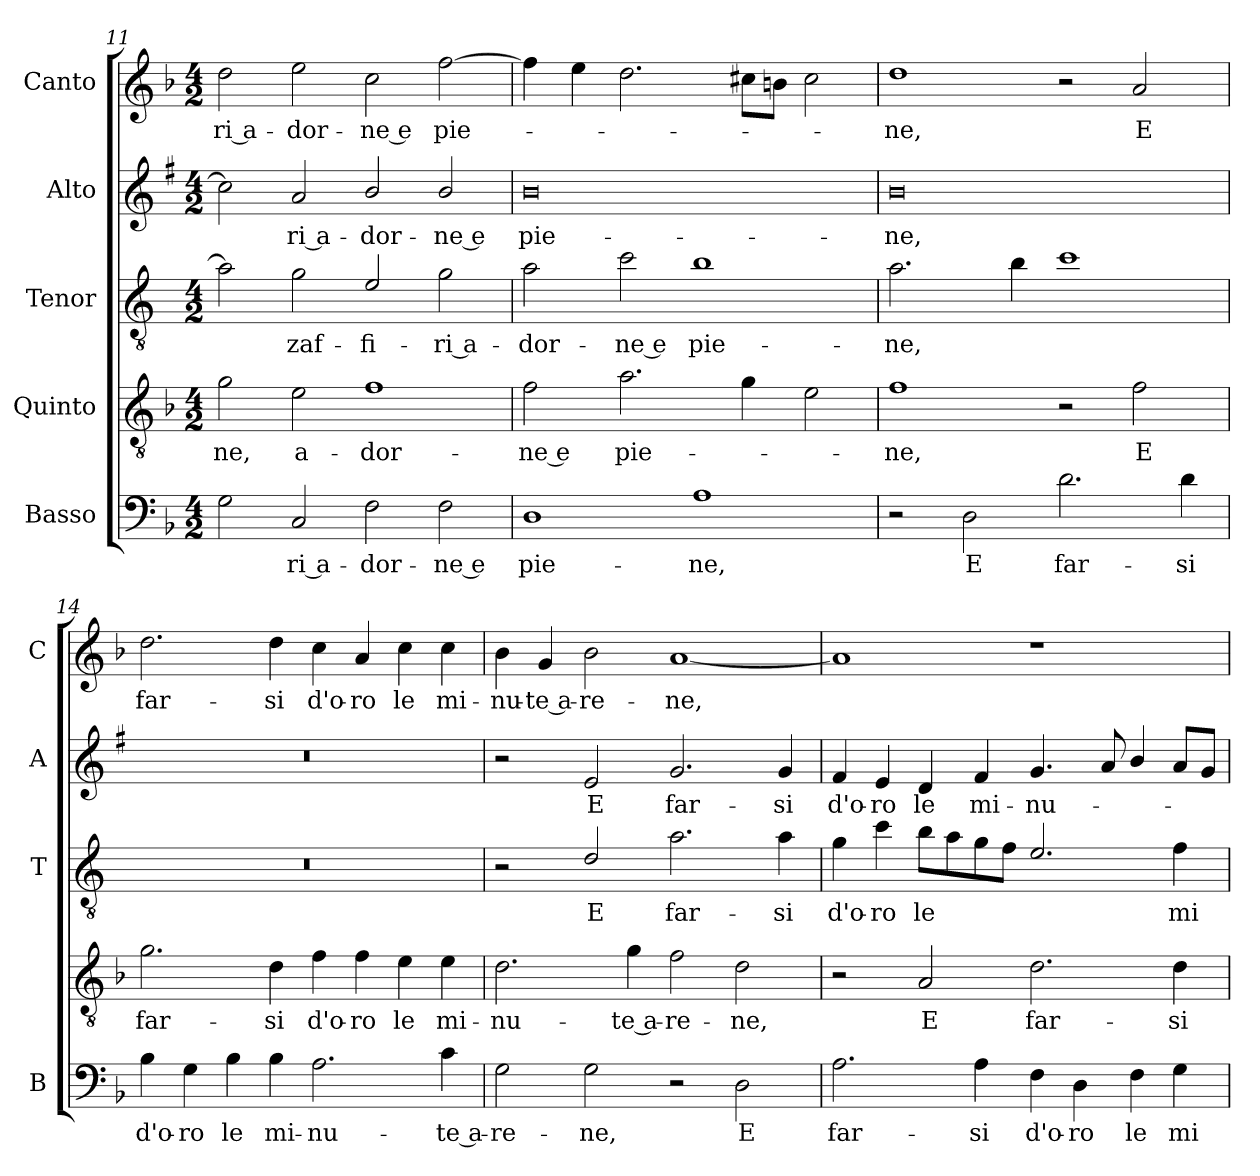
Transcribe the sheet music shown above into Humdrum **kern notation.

**kern	**text	**kern	**text	**kern	**text	**kern	**text	**kern	**text
*part5	*part5	*part4	*part4	*part3	*part3	*part2	*part2	*part1	*part1
*staff5	*staff5	*staff4	*staff4	*staff3	*staff3	*staff2	*staff2	*staff1	*staff1
*I"Basso	*	*I"Quinto	*	*I"Tenor	*	*I"Alto	*	*I"Canto	*
*I'B	*	*	*	*I'T	*	*I'A	*	*I'C	*
*clefF4	*	*clefGv2	*	*clefGv2	*	*clefG2	*	*clefG2	*
*	*	*	*	*ITrd4c7	*	*ITrd1c2	*	*	*
*k[b-]	*	*k[b-]	*	*k[b-]	*	*k[b-]	*	*k[b-]	*
*F:	*	*F:	*	*F:	*	*F:	*	*F:	*
*M4/2	*	*M4/2	*	*M4/2	*	*M4/2	*	*M4/2	*
=11	=11	=11	=11	=11	=11	=11	=11	=11	=11
!	!	!	!LO:LY:b	!	!	!	!	!	!LO:LY:b
2G\	.	2g\	-ne,	2d\]	.	2b-\]	.	2dd\	-ri a-
!	!LO:LY:b	!	!LO:LY:b	!	!LO:LY:b	!	!LO:LY:b	!	!LO:LY:b
2C/	-ri a-	2e\	a-	2c\	zaf-	2g/	-ri a-	2ee\	-dor-
!	!LO:LY:b	!	!LO:LY:b	!	!LO:LY:b	!	!LO:LY:b	!	!LO:LY:b
2F\	-dor-	1f	-dor-	2A/	-fi-	2a/	-dor-	2cc\	-ne e
!	!LO:LY:b	!	!	!	!LO:LY:b	!	!LO:LY:b	!	!LO:LY:b
2F\	-ne e	.	.	2c\	-ri a-	2a/	-ne e	[2ff\	pie-
!!LO:LB:g=z
=12	=12	=12	=12	=12	=12	=12	=12	=12	=12
!	!LO:LY:b	!	!LO:LY:b	!	!LO:LY:b	!	!LO:LY:b	!	!
1D	pie-	2f\	-ne e	2d\	-dor-	0a	pie-	4ff\]	.
.	.	.	.	.	.	.	.	4ee\	.
!	!	!	!LO:LY:b	!	!LO:LY:b	!	!	!	!
.	.	2.a\	pie-	2f\	-ne e	.	.	2.dd\	.
!	!LO:LY:b	!	!	!	!LO:LY:b	!	!	!	!
1A	-ne,	.	.	1e	pie-	.	.	.	.
.	.	4g\	.	.	.	.	.	8cc#X\L	.
.	.	.	.	.	.	.	.	8bn\J	.
.	.	2e\	.	.	.	.	.	2cc#\	.
=13	=13	=13	=13	=13	=13	=13	=13	=13	=13
!	!	!	!LO:LY:b	!	!LO:LY:b	!	!LO:LY:b	!	!LO:LY:b
2r	.	1f	-ne,	2.d\	-ne,	0a	-ne,	1dd	-ne,
!	!LO:LY:b	!	!	!	!	!	!	!	!
2D\	E	.	.	.	.	.	.	.	.
.	.	.	.	4e\	.	.	.	.	.
!	!LO:LY:b	!	!	!	!	!	!	!	!
2.d\	far-	2r	.	1f	.	.	.	2r	.
!	!	!	!LO:LY:b	!	!	!	!	!	!LO:LY:b
.	.	2f\	E	.	.	.	.	2a/	E
!	!LO:LY:b	!	!	!	!	!	!	!	!
4d\	-si	.	.	.	.	.	.	.	.
=14	=14	=14	=14	=14	=14	=14	=14	=14	=14
!	!LO:LY:b	!	!LO:LY:b	!	!	!	!	!	!LO:LY:b
4B-\	d'o-	2.g\	far-	0r	.	0r	.	2.dd\	far-
!	!LO:LY:b	!	!	!	!	!	!	!	!
4G\	-ro	.	.	.	.	.	.	.	.
!	!LO:LY:b	!	!	!	!	!	!	!	!
4B-\	le	.	.	.	.	.	.	.	.
!	!LO:LY:b	!	!LO:LY:b	!	!	!	!	!	!LO:LY:b
4B-\	mi-	4d\	-si	.	.	.	.	4dd\	-si
!	!LO:LY:b	!	!LO:LY:b	!	!	!	!	!	!LO:LY:b
2.A\	-nu-	4f\	d'o-	.	.	.	.	4cc\	d'o-
!	!	!	!LO:LY:b	!	!	!	!	!	!LO:LY:b
.	.	4f\	-ro	.	.	.	.	4a/	-ro
!	!	!	!LO:LY:b	!	!	!	!	!	!LO:LY:b
.	.	4e\	le	.	.	.	.	4cc\	le
!	!LO:LY:b	!	!LO:LY:b	!	!	!	!	!	!LO:LY:b
4c\	-te a-	4e\	mi-	.	.	.	.	4cc\	mi-
=15	=15	=15	=15	=15	=15	=15	=15	=15	=15
!	!LO:LY:b	!	!LO:LY:b	!	!	!	!	!	!LO:LY:b
2G\	-re-	2.d\	-nu-	2r	.	2r	.	4b-\	-nu-
!	!	!	!	!	!	!	!	!	!LO:LY:b
.	.	.	.	.	.	.	.	4g/	-te a-
!	!LO:LY:b	!	!	!	!LO:LY:b	!	!LO:LY:b	!	!LO:LY:b
2G\	-ne,	.	.	2G/	E	2d/	E	2b-\	-re-
!	!	!	!LO:LY:b	!	!	!	!	!	!
.	.	4g\	-te a-	.	.	.	.	.	.
!	!	!	!LO:LY:b	!	!LO:LY:b	!	!LO:LY:b	!	!LO:LY:b
2r	.	2f\	-re-	2.d\	far-	2.f/	far-	[1a	-ne,
!	!LO:LY:b	!	!LO:LY:b	!	!	!	!	!	!
2D\	E	2d\	-ne,	.	.	.	.	.	.
!	!	!	!	!	!LO:LY:b	!	!LO:LY:b	!	!
.	.	.	.	4d\	-si	4f/	-si	.	.
=16	=16	=16	=16	=16	=16	=16	=16	=16	=16
!	!LO:LY:b	!	!	!	!LO:LY:b	!	!LO:LY:b	!	!
2.A\	far-	2r	.	4c\	d'o-	4e/	d'o-	1a]	.
!	!	!	!	!	!LO:LY:b	!	!LO:LY:b	!	!
.	.	.	.	4f\	-ro	4d/	-ro	.	.
!	!	!	!LO:LY:b	!	!LO:LY:b	!	!LO:LY:b	!	!
.	.	2A/	E	8e\L	le	4c/	le	.	.
.	.	.	.	8d\	.	.	.	.	.
!	!LO:LY:b	!	!	!	!	!	!LO:LY:b	!	!
4A\	-si	.	.	8c\	.	4e/	mi-	.	.
.	.	.	.	8B-\J	.	.	.	.	.
!	!LO:LY:b	!	!LO:LY:b	!	!	!	!LO:LY:b	!	!
4F\	d'o-	2.d\	far-	2.A/	.	4.f/	-nu-	1r	.
!	!LO:LY:b	!	!	!	!	!	!	!	!
4D\	-ro	.	.	.	.	.	.	.	.
.	.	.	.	.	.	8g/	.	.	.
!	!LO:LY:b	!	!	!	!	!	!	!	!
4F\	le	.	.	.	.	4a/	.	.	.
!	!LO:LY:b	!	!LO:LY:b	!	!LO:LY:b	!	!	!	!
4G\	mi-	4d\	-si	4B-\	mi-	8g/L	.	.	.
.	.	.	.	.	.	8f/J	.	.	.
=	=	=	=	=	=	=	=	=	=
*-	*-	*-	*-	*-	*-	*-	*-	*-	*-
